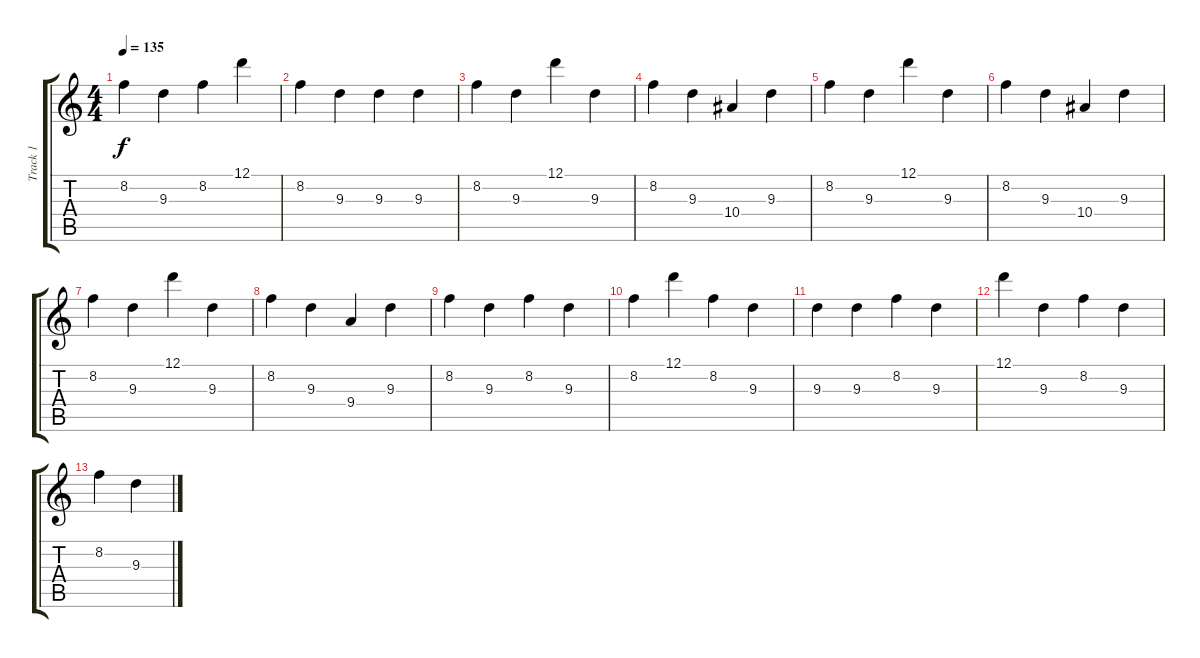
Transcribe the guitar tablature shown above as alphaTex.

\track ("Track 1" "Track 1") {instrument electricguitarjazz}
\staff {score tabs}
\tuning (D4 A3 F3 C3 G2 C2) {hide}
\ts (4 4)
\tempo 135
\clef g2
\ks c
8.2.4{dy f} 9.3.4 8.2.4 12.1.4 |
8.2.4 9.3.4 9.3.4 9.3.4 |
8.2.4 9.3.4 12.1.4 9.3.4 |
8.2.4 9.3.4 10.4.4 9.3.4 |
8.2.4 9.3.4 12.1.4 9.3.4 |
8.2.4 9.3.4 10.4.4 9.3.4 |
8.2.4 9.3.4 12.1.4 9.3.4 |
8.2.4 9.3.4 9.4.4 9.3.4 |
8.2.4 9.3.4 8.2.4 9.3.4 |
8.2.4 12.1.4 8.2.4 9.3.4 |
9.3.4 9.3.4 8.2.4 9.3.4 |
12.1.4 9.3.4 8.2.4 9.3.4 |
8.2.4 9.3.4
